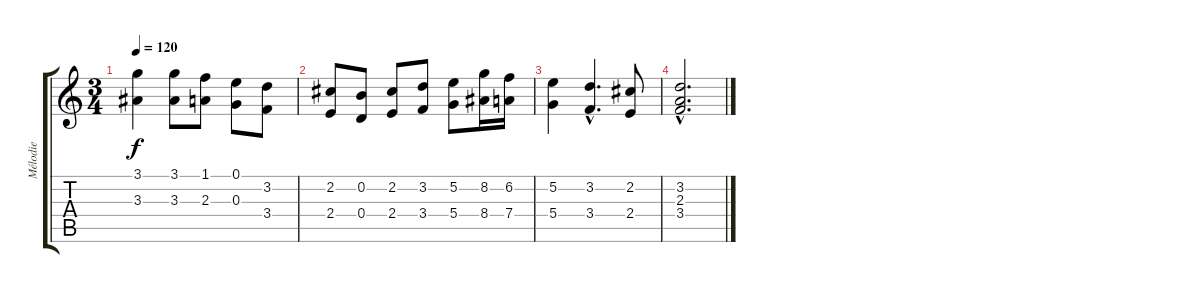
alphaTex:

\track ("Mélodie" "Mélodie") {instrument acousticguitarnylon}
\staff {score tabs}
\tuning (E4 B3 G3 D3 A2 E2) {hide}
\ts (3 4)
\tempo 120
\clef g2
\ks c
(3.1 3.3).4{dy f} (3.1 3.3).8 (1.1 2.3).8 (0.1 0.3).8 (3.2 3.4).8 |
(2.2 2.4).8 (0.2 0.4).8 (2.2 2.4).8 (3.2 3.4).8 (5.2 5.4).8 (8.2 8.4).16 (6.2 7.4).16 |
(5.2 5.4).4 (3.2{hac} 3.4{hac}).4{d} (2.2 2.4).8 |
(3.2{hac} 2.3{hac} 3.4{hac}).2{d}
